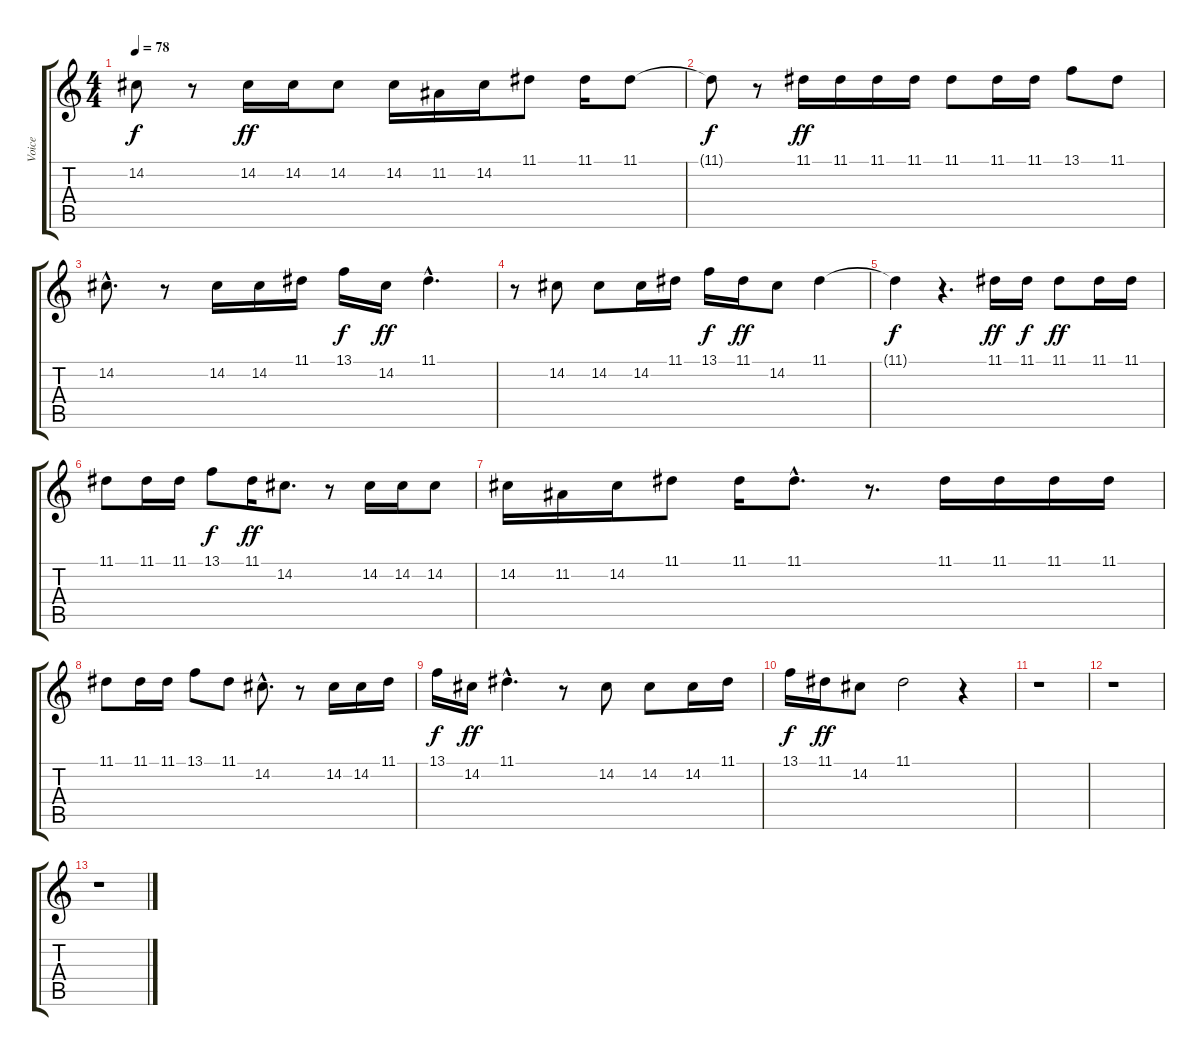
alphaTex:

\track ("Voice" "Voice") {instrument brightacousticpiano}
\staff {score tabs}
\tuning (E4 B3 G3 D3 A2 E2) {hide}
\ts (4 4)
\tempo 78
\clef g2
\ks c
14.2{t}.8{dy f} r.8 14.2.16{dy ff} 14.2.16 14.2.8 14.2.16 11.2.16 14.2.16 11.1.8 11.1.16 11.1.8 |
11.1{t}.8{dy f} r.8 11.1.16{dy ff} 11.1.16 11.1.16 11.1.16 11.1.8 11.1.16 11.1.16 13.1.8 11.1.8 |
14.2{hac}.8{d} r.8 14.2.16 14.2.16 11.1.16 13.1.16{dy f} 14.2.16{dy ff} 11.1{hac}.4{d} |
r.8 14.2.8 14.2.8 14.2.16 11.1.16 13.1.16{dy f} 11.1.16{dy ff} 14.2.8 11.1.4 |
11.1{t}.4{dy f} r.4{d} 11.1.16{dy ff} 11.1.16{dy f} 11.1.8{dy ff} 11.1.16 11.1.16 |
11.1.8 11.1.16 11.1.16 13.1.8{dy f} 11.1.16{dy ff} 14.2.8{d} r.8 14.2.16 14.2.16 14.2.8 |
14.2.16 11.2.16 14.2.16 11.1.8 11.1.16 11.1{hac}.8{d} r.8{d} 11.1.16 11.1.16 11.1.16 11.1.16 |
11.1.8 11.1.16 11.1.16 13.1.8 11.1.8 14.2{hac}.8{d} r.8 14.2.16 14.2.16 11.1.16 |
13.1.16{dy f} 14.2.16{dy ff} 11.1{hac}.4{d} r.8 14.2.8 14.2.8 14.2.16 11.1.16 |
13.1.16{dy f} 11.1.16{dy ff} 14.2.8 11.1.2 r.4 |
r.1 |
r.1 |
r.1
